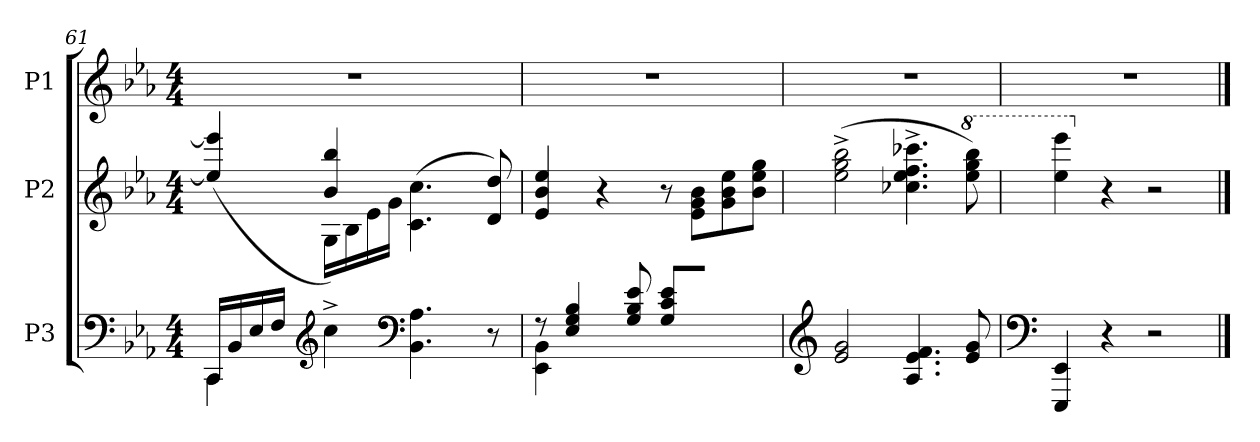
**kern	**kern	**kern
*part3	*part2	*part1
*staff3	*staff2	*staff1
*I"P3	*I"P2	*I"P1
*clefF4	*clefG2	*clefG2
*k[b-e-a-]	*k[b-e-a-]	*k[b-e-a-]
*E-:	*E-:	*E-:
*M4/4	*M4/4	*M4/4
=61	=61	=61
*^	*^	*
16CCi/LL	(4CCi\	4ryy	(4ee-i/] 4eee-i]	1r
16BB-i/	.	.	.	.
16E-i/	.	.	.	.
16Fi/JJ	.	.	.	.
*clefG2	*	*	*	*
4cc^i\	4ryy)	16Gi\LL	4b-i/ 4bb-i)	.
.	.	16B-i\	.	.
.	.	16e-i\	.	.
.	.	16gi\JJ	.	.
*clefF4	*	*	*	*
4.BB-i\ 4.A-i	4ryy	2ryy	(4.ci\ 4.cci	.
.	4ryy	.	.	.
8r	.	.	8di/ 8ddi)	.
*	*	*v	*v	*
!!LO:LB:g=z
=62	=62	=62	=62
8r	4EE-i\ 4BB-i	4e-i/ 4b-i 4ee-i	1r
4E-i/ 4Gi 4B-i	.	.	.
.	4ryy	4r	.
8Gi/ 8B-i 8e-i	.	.	.
8Gi/ 8ci 8e-iL	2ryy	8r	.
8e-i/Jyy	.	8e-i\ 8gi 8b-iL	.
4ryy	.	8gi\ 8b-i 8ee-i	.
.	.	8b-i\ 8ee-i 8ggiJ	.
*v	*v	*	*
=63	=63	=63
*clefG2	*	*
2e-i/ 2gi	(2ee-i\^ 2ggi^ 2bb-i^	1r
4.A-i/ 4.e-i 4.fi	4.cc-Xi\^ 4.ee-i^ 4.ffi^ 4.ccc-Xi^	.
*	*8va	*
8e-i/ 8gi	8eee-i\ 8gggi 8bbb-i)	.
=64	=64	=64
*clefF4	*	*
4EEE-i/ 4EE-i	4eee-i\ 4eeee-i	1r
*	*X8va	*
4r	4r	.
2r	2r	.
==	==	==
*-	*-	*-
